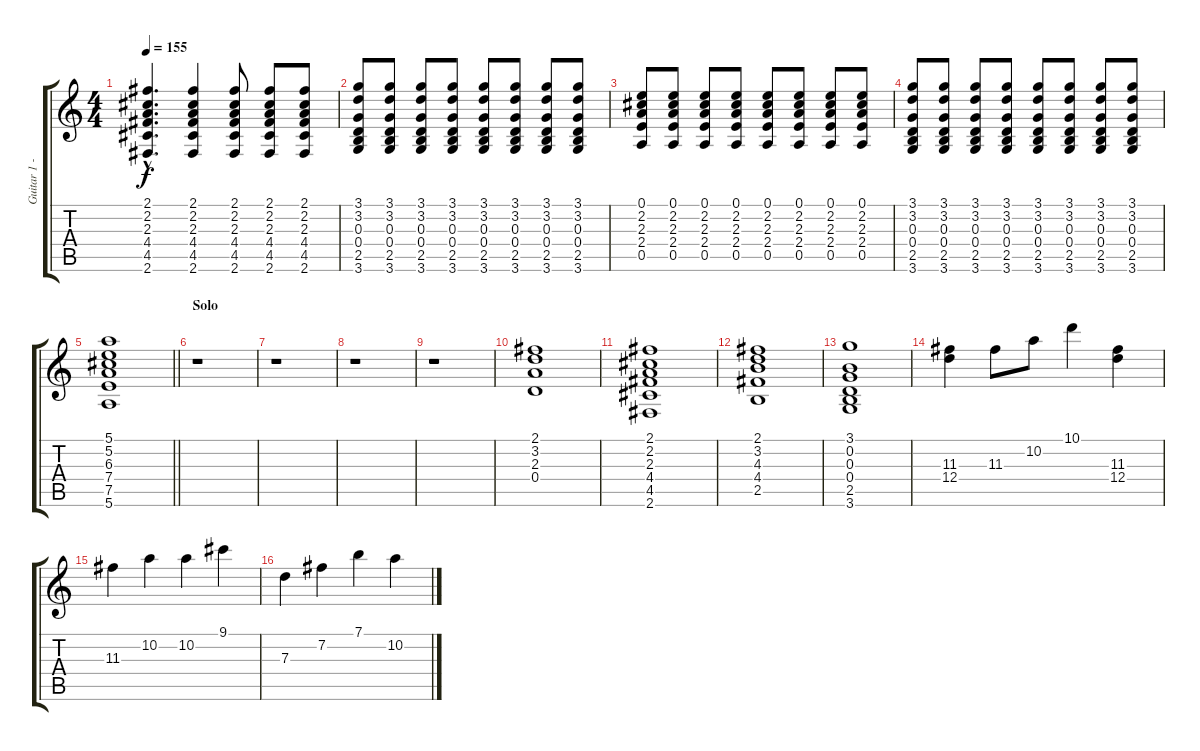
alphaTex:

\track ("Guitar 1 - Pete" "Guitar 1 -") {instrument overdrivenguitar}
\staff {score tabs}
\tuning (E4 B3 G3 D3 A2 E2) {hide}
\ts (4 4)
\tempo 155
\clef g2
\ks c
(2.1{hac} 2.2{hac} 2.3{hac} 4.4{hac} 4.5{hac} 2.6{hac}).4{d dy f} (2.1 2.2 2.3 4.4 4.5 2.6).4 (2.1 2.2 2.3 4.4 4.5 2.6).8 (2.1 2.2 2.3 4.4 4.5 2.6).8 (2.1 2.2 2.3 4.4 4.5 2.6).8 |
(3.1 3.2 0.3 0.4 2.5 3.6).8 (3.1 3.2 0.3 0.4 2.5 3.6).8 (3.1 3.2 0.3 0.4 2.5 3.6).8 (3.1 3.2 0.3 0.4 2.5 3.6).8 (3.1 3.2 0.3 0.4 2.5 3.6).8 (3.1 3.2 0.3 0.4 2.5 3.6).8 (3.1 3.2 0.3 0.4 2.5 3.6).8 (3.1 3.2 0.3 0.4 2.5 3.6).8 |
(0.1 2.2 2.3 2.4 0.5).8 (0.1 2.2 2.3 2.4 0.5).8 (0.1 2.2 2.3 2.4 0.5).8 (0.1 2.2 2.3 2.4 0.5).8 (0.1 2.2 2.3 2.4 0.5).8 (0.1 2.2 2.3 2.4 0.5).8 (0.1 2.2 2.3 2.4 0.5).8 (0.1 2.2 2.3 2.4 0.5).8 |
(3.1 3.2 0.3 0.4 2.5 3.6).8 (3.1 3.2 0.3 0.4 2.5 3.6).8 (3.1 3.2 0.3 0.4 2.5 3.6).8 (3.1 3.2 0.3 0.4 2.5 3.6).8 (3.1 3.2 0.3 0.4 2.5 3.6).8 (3.1 3.2 0.3 0.4 2.5 3.6).8 (3.1 3.2 0.3 0.4 2.5 3.6).8 (3.1 3.2 0.3 0.4 2.5 3.6).8 |
\barLineRight lightlight
(5.1 5.2 6.3 7.4 7.5 5.6).1 |
\section ("" "Solo")
r.1 |
r.1 |
r.1 |
r.1 |
(2.1 3.2 2.3 0.4).1 |
(2.1 2.2 2.3 4.4 4.5 2.6).1 |
(2.1 3.2 4.3 4.4 2.5).1 |
(3.1 0.2 0.3 0.4 2.5 3.6).1 |
(11.3 12.4).4 11.3.8 10.2.8 10.1.4 (11.3 12.4).4 |
11.3.4 10.2.4 10.2.4 9.1.4 |
7.3.4 7.2.4 7.1.4 10.2.4
